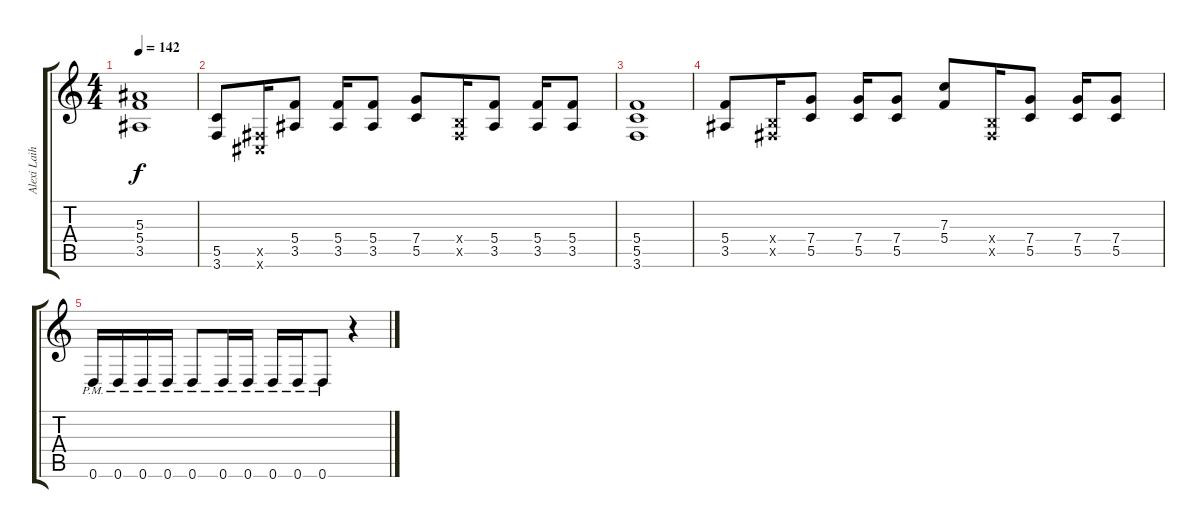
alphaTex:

\track ("Alexi Laiho" "Alexi Laih") {instrument distortionguitar}
\staff {score tabs}
\tuning (D4 A3 F3 C3 G2 D2) {hide}
\ts (4 4)
\tempo 142
\clef g2
\ks c
(5.3 5.4 3.5).1{dy f} |
(5.5 3.6).8 (-1.5{x} -1.6{x}).16 (5.4 3.5).8 (5.4 3.5).16 (5.4 3.5).8 (7.4 5.5).8 (-1.4{x} -1.5{x}).16 (5.4 3.5).8 (5.4 3.5).16 (5.4 3.5).8 |
(5.4 5.5 3.6).1 |
(5.4 3.5).8 (-1.4{x} -1.5{x}).16 (7.4 5.5).8 (7.4 5.5).16 (7.4 5.5).8 (7.3 5.4).8 (-1.4{x} -1.5{x}).16 (7.4 5.5).8 (7.4 5.5).16 (7.4 5.5).8 |
0.6{pm}.16 0.6{pm}.16 0.6{pm}.16 0.6{pm}.16 0.6{pm}.8 0.6{pm}.16 0.6{pm}.16 0.6{pm}.16 0.6{pm}.16 0.6{pm}.8 r.4
